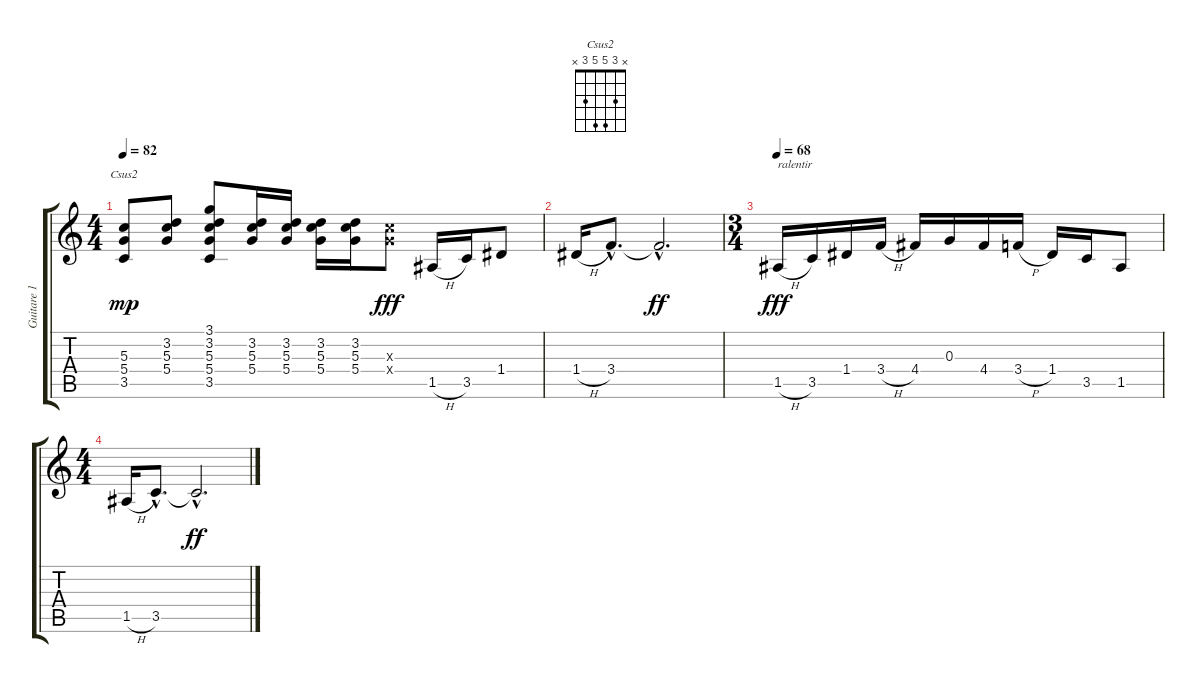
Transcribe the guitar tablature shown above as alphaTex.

\track ("Guitare 1" "Guitare 1") {instrument electricguitarjazz}
\staff {score tabs}
\tuning (E4 B3 G3 D3 A2 E2) {hide}
\chord ("Csus2" x 3 5 5 3 x)
\ts (4 4)
\tempo 82
\clef g2
\ks c
(5.3 5.4 3.5).8{ch "Csus2" dy mp} (3.2 5.3 5.4).8 (3.1 3.2 5.3 5.4 3.5).8 (3.2 5.3 5.4).16 (3.2 5.3 5.4).16 (3.2 5.3 5.4).16 (3.2 5.3 5.4).16 (5.3{x} 5.4{x}).8{dy fff} 1.5{h}.16 3.5.16 1.4.8 |
1.4{h}.16 3.4{hac}.8{d} 3.4{hac t}.2{d dy ff} |
\ts (3 4)
\tempo 68
1.5{h}.16{txt "ralentir" dy fff} 3.5.16 1.4.16 3.4{h}.16 4.4.16 0.3.16 4.4.16 3.4{h}.16 1.4.16 3.5.16 1.5.8 |
\ts (4 4)
1.5{h}.16 3.5{hac}.8{d} 3.5{hac t}.2{d dy ff}
